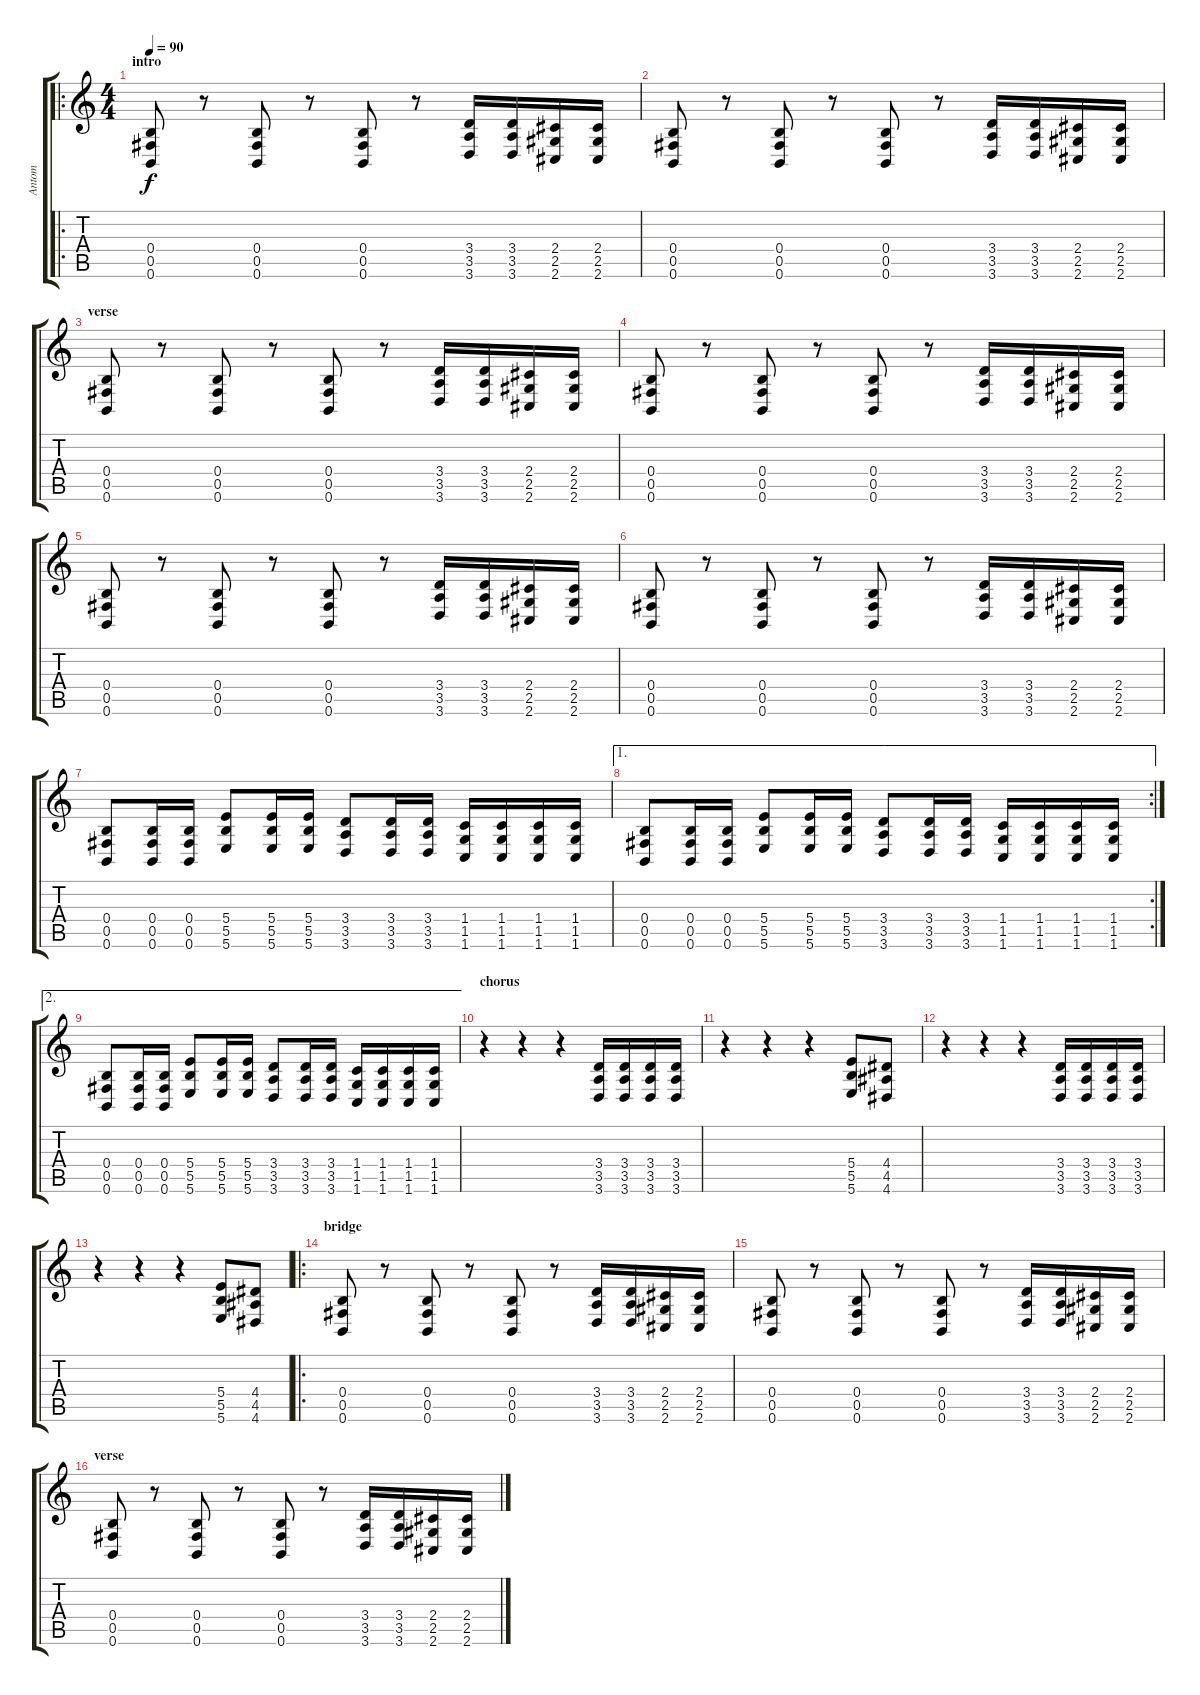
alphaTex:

\track ("Antom" "Antom") {instrument overdrivenguitar}
\staff {score tabs}
\tuning (Db4 Ab3 E3 B2 Gb2 B1) {hide}
\ro
\ts (4 4)
\section ("" "intro")
\tempo 90
\clef g2
\ks c
(0.4 0.5 0.6).8{dy f instrument overdrivenguitar} r.8 (0.4 0.5 0.6).8 r.8 (0.4 0.5 0.6).8 r.8 (3.4 3.5 3.6).16 (3.4 3.5 3.6).16 (2.4 2.5 2.6).16 (2.4 2.5 2.6).16 |
(0.4 0.5 0.6).8 r.8 (0.4 0.5 0.6).8 r.8 (0.4 0.5 0.6).8 r.8 (3.4 3.5 3.6).16 (3.4 3.5 3.6).16 (2.4 2.5 2.6).16 (2.4 2.5 2.6).16 |
\section ("" "verse")
(0.4 0.5 0.6).8 r.8 (0.4 0.5 0.6).8 r.8 (0.4 0.5 0.6).8 r.8 (3.4 3.5 3.6).16 (3.4 3.5 3.6).16 (2.4 2.5 2.6).16 (2.4 2.5 2.6).16 |
(0.4 0.5 0.6).8 r.8 (0.4 0.5 0.6).8 r.8 (0.4 0.5 0.6).8 r.8 (3.4 3.5 3.6).16 (3.4 3.5 3.6).16 (2.4 2.5 2.6).16 (2.4 2.5 2.6).16 |
(0.4 0.5 0.6).8 r.8 (0.4 0.5 0.6).8 r.8 (0.4 0.5 0.6).8 r.8 (3.4 3.5 3.6).16 (3.4 3.5 3.6).16 (2.4 2.5 2.6).16 (2.4 2.5 2.6).16 |
(0.4 0.5 0.6).8 r.8 (0.4 0.5 0.6).8 r.8 (0.4 0.5 0.6).8 r.8 (3.4 3.5 3.6).16 (3.4 3.5 3.6).16 (2.4 2.5 2.6).16 (2.4 2.5 2.6).16 |
(0.4 0.5 0.6).8 (0.4 0.5 0.6).16 (0.4 0.5 0.6).16 (5.4 5.5 5.6).8 (5.4 5.5 5.6).16 (5.4 5.5 5.6).16 (3.4 3.5 3.6).8 (3.4 3.5 3.6).16 (3.4 3.5 3.6).16 (1.4 1.5 1.6).16 (1.4 1.5 1.6).16 (1.4 1.5 1.6).16 (1.4 1.5 1.6).16 |
\ae 1
\rc 2
(0.4 0.5 0.6).8 (0.4 0.5 0.6).16 (0.4 0.5 0.6).16 (5.4 5.5 5.6).8 (5.4 5.5 5.6).16 (5.4 5.5 5.6).16 (3.4 3.5 3.6).8 (3.4 3.5 3.6).16 (3.4 3.5 3.6).16 (1.4 1.5 1.6).16 (1.4 1.5 1.6).16 (1.4 1.5 1.6).16 (1.4 1.5 1.6).16 |
\ae 2
(0.4 0.5 0.6).8 (0.4 0.5 0.6).16 (0.4 0.5 0.6).16 (5.4 5.5 5.6).8 (5.4 5.5 5.6).16 (5.4 5.5 5.6).16 (3.4 3.5 3.6).8 (3.4 3.5 3.6).16 (3.4 3.5 3.6).16 (1.4 1.5 1.6).16 (1.4 1.5 1.6).16 (1.4 1.5 1.6).16 (1.4 1.5 1.6).16 |
\section ("" "chorus")
r.4 r.4 r.4 (3.4 3.5 3.6).16 (3.4 3.5 3.6).16 (3.4 3.5 3.6).16 (3.4 3.5 3.6).16 |
r.4 r.4 r.4 (5.4 5.5 5.6).8 (4.4 4.5 4.6).8 |
r.4 r.4 r.4 (3.4 3.5 3.6).16 (3.4 3.5 3.6).16 (3.4 3.5 3.6).16 (3.4 3.5 3.6).16 |
r.4 r.4 r.4 (5.4 5.5 5.6).8 (4.4 4.5 4.6).8 |
\ro
\section ("" "bridge")
(0.4 0.5 0.6).8 r.8 (0.4 0.5 0.6).8 r.8 (0.4 0.5 0.6).8 r.8 (3.4 3.5 3.6).16 (3.4 3.5 3.6).16 (2.4 2.5 2.6).16 (2.4 2.5 2.6).16 |
(0.4 0.5 0.6).8 r.8 (0.4 0.5 0.6).8 r.8 (0.4 0.5 0.6).8 r.8 (3.4 3.5 3.6).16 (3.4 3.5 3.6).16 (2.4 2.5 2.6).16 (2.4 2.5 2.6).16 |
\section ("" "verse")
(0.4 0.5 0.6).8 r.8 (0.4 0.5 0.6).8 r.8 (0.4 0.5 0.6).8 r.8 (3.4 3.5 3.6).16 (3.4 3.5 3.6).16 (2.4 2.5 2.6).16 (2.4 2.5 2.6).16
